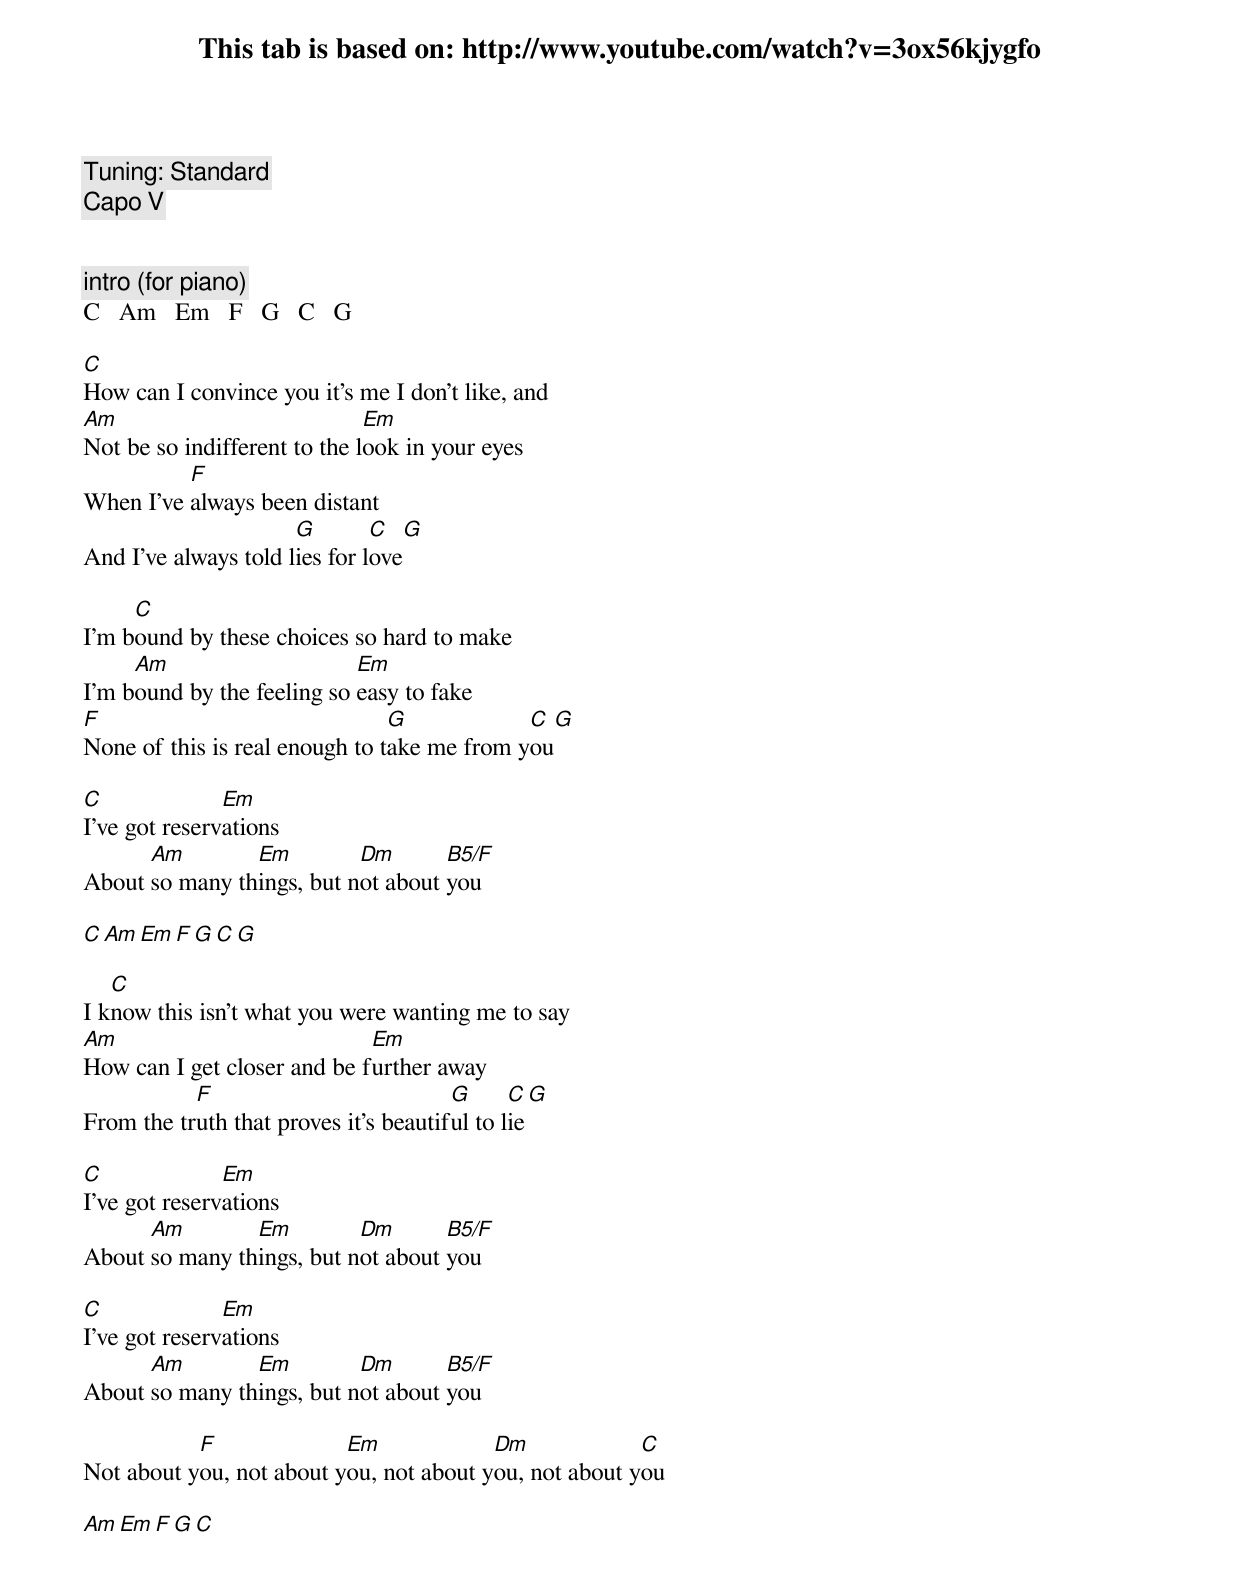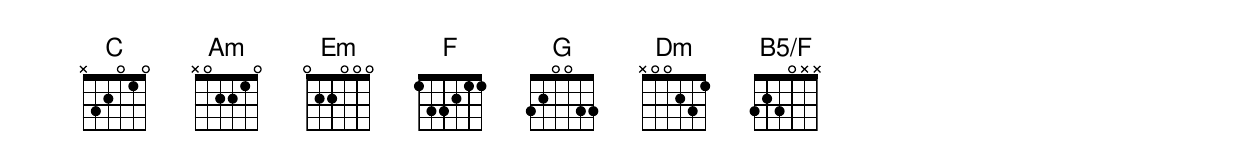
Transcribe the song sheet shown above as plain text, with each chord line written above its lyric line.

This tab is based on: http://www.youtube.com/watch?v=3ox56kjygfo

Tuning: Standard
Capo V

C x32010
Am x02210
Em 022000
F 133211
G 320033
Dm x00231
B5/F 3230xx

intro (for piano)
C   Am   Em   F   G   C   G

C
How can I convince you it's me I don't like, and
Am                            Em
Not be so indifferent to the look in your eyes
          F
When I've always been distant
                      G        C   G
And I've always told lies for love

     C
I'm bound by these choices so hard to make
     Am                     Em
I'm bound by the feeling so easy to fake
F                               G            C   G
None of this is real enough to take me from you

C              Em
I've got reservations
      Am        Em         Dm       B5/F
About so many things, but not about you

C   Am   Em   F   G   C   G

   C
I know this isn't what you were wanting me to say
Am                           Em
How can I get closer and be further away
           F                           G      C   G
From the truth that proves it's beautiful to lie

C              Em
I've got reservations
      Am        Em         Dm       B5/F
About so many things, but not about you

C              Em
I've got reservations
      Am        Em         Dm       B5/F
About so many things, but not about you

           F              Em             Dm             C
Not about you, not about you, not about you, not about you

Am   Em   F   G   C
